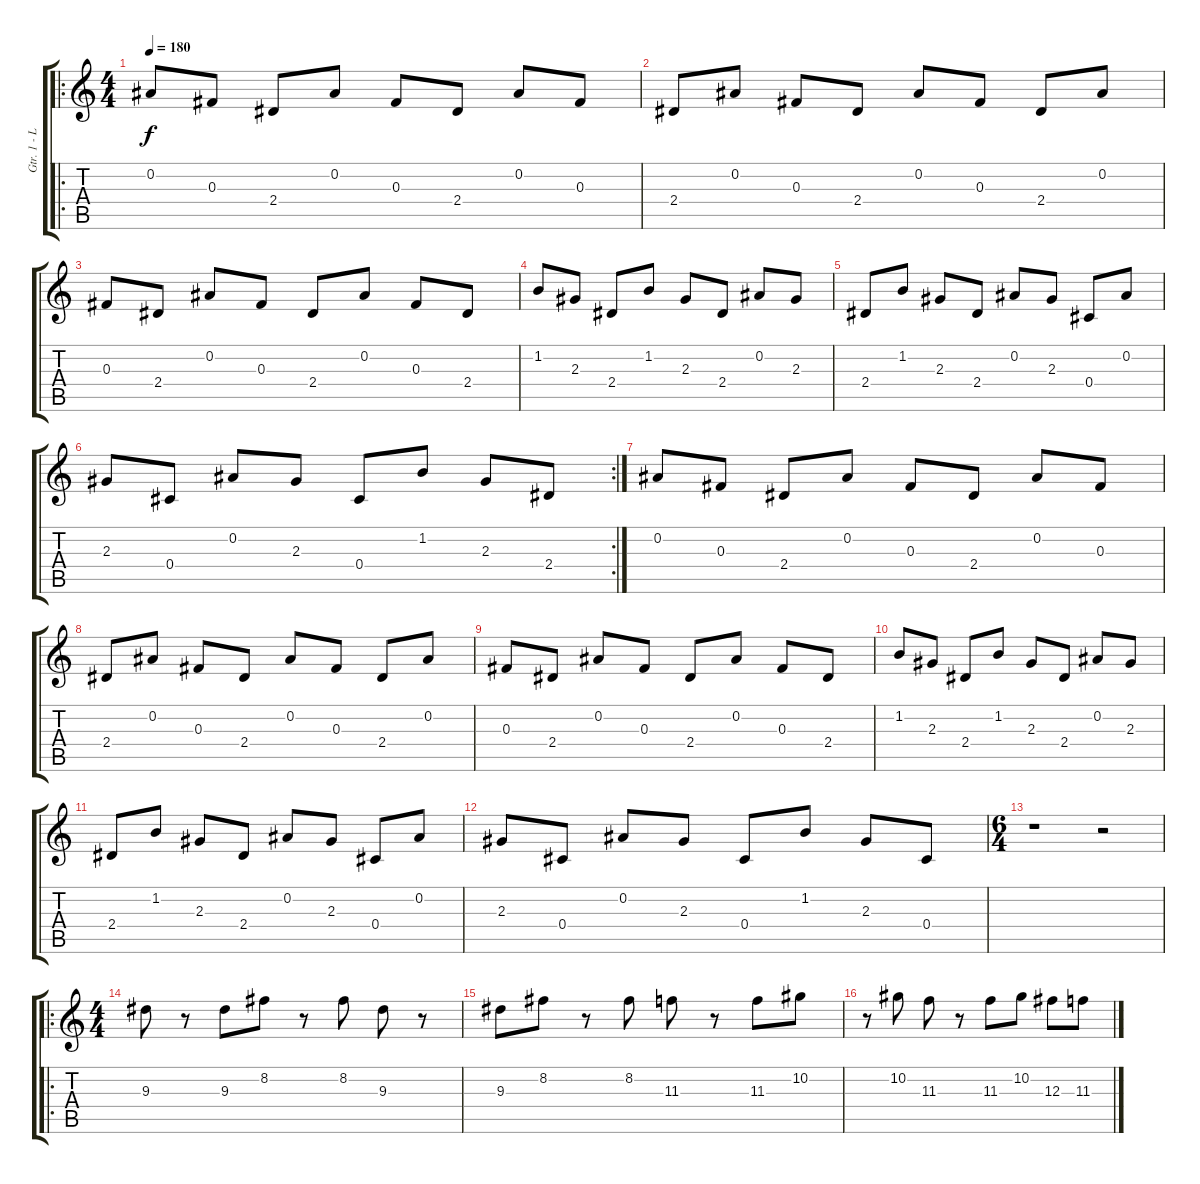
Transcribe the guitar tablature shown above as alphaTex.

\track ("Gtr. 1 - Lead" "Gtr. 1 - L") {instrument distortionguitar}
\staff {score tabs}
\tuning (Eb4 Bb3 Gb3 Db3 Ab2 Eb2) {hide}
\ro
\ts (4 4)
\tempo 180
\clef g2
\ks c
0.2.8{dy f instrument electricguitarclean} 0.3.8 2.4.8 0.2.8 0.3.8 2.4.8 0.2.8 0.3.8 |
2.4.8 0.2.8 0.3.8 2.4.8 0.2.8 0.3.8 2.4.8 0.2.8 |
0.3.8 2.4.8 0.2.8 0.3.8 2.4.8 0.2.8 0.3.8 2.4.8 |
1.2.8 2.3.8 2.4.8 1.2.8 2.3.8 2.4.8 0.2.8 2.3.8 |
2.4.8 1.2.8 2.3.8 2.4.8 0.2.8 2.3.8 0.4.8 0.2.8 |
\rc 2
2.3.8 0.4.8 0.2.8 2.3.8 0.4.8 1.2.8 2.3.8 2.4.8 |
0.2.8 0.3.8 2.4.8 0.2.8 0.3.8 2.4.8 0.2.8 0.3.8 |
2.4.8 0.2.8 0.3.8 2.4.8 0.2.8 0.3.8 2.4.8 0.2.8 |
0.3.8 2.4.8 0.2.8 0.3.8 2.4.8 0.2.8 0.3.8 2.4.8 |
1.2.8 2.3.8 2.4.8 1.2.8 2.3.8 2.4.8 0.2.8 2.3.8 |
2.4.8 1.2.8 2.3.8 2.4.8 0.2.8 2.3.8 0.4.8 0.2.8 |
2.3.8 0.4.8 0.2.8 2.3.8 0.4.8 1.2.8 2.3.8 0.4.8 |
\ts (6 4)
r.1 r.2 |
\ro
\ts (4 4)
9.3.8{instrument distortionguitar} r.8 9.3.8 8.2.8 r.8 8.2.8 9.3.8 r.8 |
9.3.8 8.2.8 r.8 8.2.8 11.3.8 r.8 11.3.8 10.2.8 |
r.8 10.2.8 11.3.8 r.8 11.3.8 10.2.8 12.3.8 11.3.8
